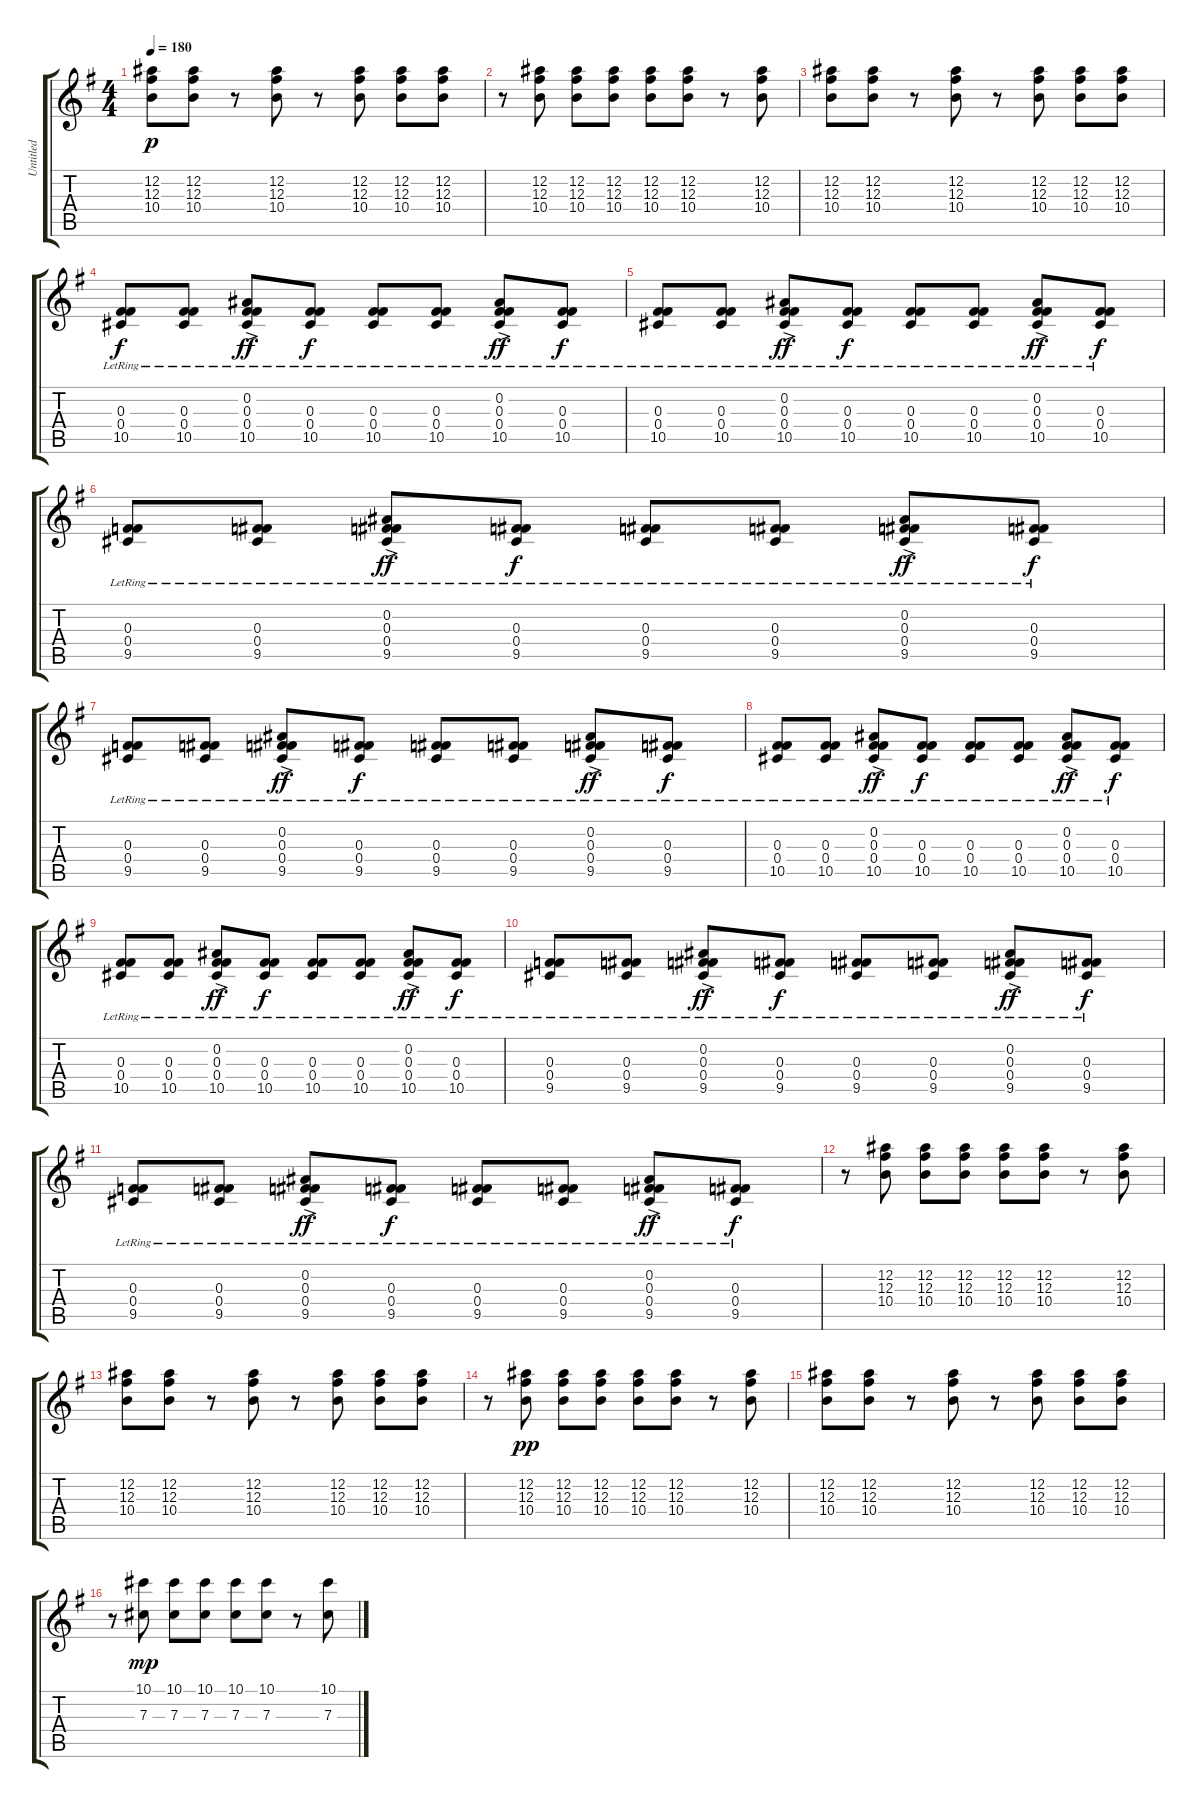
\track ("Untitled" "Untitled") {instrument electricguitarjazz}
\staff {score tabs}
\tuning (Eb4 Bb3 Gb3 Db3 Ab2 Eb2) {hide}
\ts (4 4)
\tempo 180
\clef g2
\ks g
(12.2 12.3 10.4).8{dy p} (12.2 12.3 10.4).8 r.8 (12.2 12.3 10.4).8 r.8 (12.2 12.3 10.4).8 (12.2 12.3 10.4).8 (12.2 12.3 10.4).8 |
r.8 (12.2 12.3 10.4).8 (12.2 12.3 10.4).8 (12.2 12.3 10.4).8 (12.2 12.3 10.4).8 (12.2 12.3 10.4).8 r.8 (12.2 12.3 10.4).8 |
(12.2 12.3 10.4).8 (12.2 12.3 10.4).8 r.8 (12.2 12.3 10.4).8 r.8 (12.2 12.3 10.4).8 (12.2 12.3 10.4).8 (12.2 12.3 10.4).8 |
(0.3{lr} 0.4{lr} 10.5{lr}).8{dy f} (0.3{lr} 0.4{lr} 10.5{lr}).8 (0.2{ac lr} 0.3{ac lr} 0.4{ac lr} 10.5{ac lr}).8{dy ff} (0.3{lr} 0.4{lr} 10.5{lr}).8{dy f} (0.3{lr} 0.4{lr} 10.5{lr}).8 (0.3{lr} 0.4{lr} 10.5{lr}).8 (0.2{ac lr} 0.3{ac lr} 0.4{ac lr} 10.5{ac lr}).8{dy ff} (0.3{lr} 0.4{lr} 10.5{lr}).8{dy f} |
(0.3{lr} 0.4{lr} 10.5{lr}).8 (0.3{lr} 0.4{lr} 10.5{lr}).8 (0.2{ac lr} 0.3{ac lr} 0.4{ac lr} 10.5{ac lr}).8{dy ff} (0.3{lr} 0.4{lr} 10.5{lr}).8{dy f} (0.3{lr} 0.4{lr} 10.5{lr}).8 (0.3{lr} 0.4{lr} 10.5{lr}).8 (0.2{ac lr} 0.3{ac lr} 0.4{ac lr} 10.5{ac lr}).8{dy ff} (0.3{lr} 0.4{lr} 10.5{lr}).8{dy f} |
(0.3{lr} 0.4{lr} 9.5{lr}).8 (0.3{lr} 0.4{lr} 9.5{lr}).8 (0.2{ac lr} 0.3{ac lr} 0.4{ac lr} 9.5{ac lr}).8{dy ff} (0.3{lr} 0.4{lr} 9.5{lr}).8{dy f} (0.3{lr} 0.4{lr} 9.5{lr}).8 (0.3{lr} 0.4{lr} 9.5{lr}).8 (0.2{ac lr} 0.3{ac lr} 0.4{ac lr} 9.5{ac lr}).8{dy ff} (0.3{lr} 0.4{lr} 9.5{lr}).8{dy f} |
(0.3{lr} 0.4{lr} 9.5{lr}).8 (0.3{lr} 0.4{lr} 9.5{lr}).8 (0.2{ac lr} 0.3{ac lr} 0.4{ac lr} 9.5{ac lr}).8{dy ff} (0.3{lr} 0.4{lr} 9.5{lr}).8{dy f} (0.3{lr} 0.4{lr} 9.5{lr}).8 (0.3{lr} 0.4{lr} 9.5{lr}).8 (0.2{ac lr} 0.3{ac lr} 0.4{ac lr} 9.5{ac lr}).8{dy ff} (0.3{lr} 0.4{lr} 9.5{lr}).8{dy f} |
(0.3{lr} 0.4{lr} 10.5{lr}).8 (0.3{lr} 0.4{lr} 10.5{lr}).8 (0.2{ac lr} 0.3{ac lr} 0.4{ac lr} 10.5{ac lr}).8{dy ff} (0.3{lr} 0.4{lr} 10.5{lr}).8{dy f} (0.3{lr} 0.4{lr} 10.5{lr}).8 (0.3{lr} 0.4{lr} 10.5{lr}).8 (0.2{ac lr} 0.3{ac lr} 0.4{ac lr} 10.5{ac lr}).8{dy ff} (0.3{lr} 0.4{lr} 10.5{lr}).8{dy f} |
(0.3{lr} 0.4{lr} 10.5{lr}).8 (0.3{lr} 0.4{lr} 10.5{lr}).8 (0.2{ac lr} 0.3{ac lr} 0.4{ac lr} 10.5{ac lr}).8{dy ff} (0.3{lr} 0.4{lr} 10.5{lr}).8{dy f} (0.3{lr} 0.4{lr} 10.5{lr}).8 (0.3{lr} 0.4{lr} 10.5{lr}).8 (0.2{ac lr} 0.3{ac lr} 0.4{ac lr} 10.5{ac lr}).8{dy ff} (0.3{lr} 0.4{lr} 10.5{lr}).8{dy f} |
(0.3{lr} 0.4{lr} 9.5{lr}).8 (0.3{lr} 0.4{lr} 9.5{lr}).8 (0.2{ac lr} 0.3{ac lr} 0.4{ac lr} 9.5{ac lr}).8{dy ff} (0.3{lr} 0.4{lr} 9.5{lr}).8{dy f} (0.3{lr} 0.4{lr} 9.5{lr}).8 (0.3{lr} 0.4{lr} 9.5{lr}).8 (0.2{ac lr} 0.3{ac lr} 0.4{ac lr} 9.5{ac lr}).8{dy ff} (0.3{lr} 0.4{lr} 9.5{lr}).8{dy f} |
(0.3{lr} 0.4{lr} 9.5{lr}).8 (0.3{lr} 0.4{lr} 9.5{lr}).8 (0.2{ac lr} 0.3{ac lr} 0.4{ac lr} 9.5{ac lr}).8{dy ff} (0.3{lr} 0.4{lr} 9.5{lr}).8{dy f} (0.3{lr} 0.4{lr} 9.5{lr}).8 (0.3{lr} 0.4{lr} 9.5{lr}).8 (0.2{ac lr} 0.3{ac lr} 0.4{ac lr} 9.5{ac lr}).8{dy ff} (0.3{lr} 0.4{lr} 9.5{lr}).8{dy f} |
r.8 (12.2 12.3 10.4).8 (12.2 12.3 10.4).8 (12.2 12.3 10.4).8 (12.2 12.3 10.4).8 (12.2 12.3 10.4).8 r.8 (12.2 12.3 10.4).8 |
(12.2 12.3 10.4).8 (12.2 12.3 10.4).8 r.8 (12.2 12.3 10.4).8 r.8 (12.2 12.3 10.4).8 (12.2 12.3 10.4).8 (12.2 12.3 10.4).8 |
r.8 (12.2 12.3 10.4).8{dy pp} (12.2 12.3 10.4).8 (12.2 12.3 10.4).8 (12.2 12.3 10.4).8 (12.2 12.3 10.4).8 r.8 (12.2 12.3 10.4).8 |
(12.2 12.3 10.4).8 (12.2 12.3 10.4).8 r.8 (12.2 12.3 10.4).8 r.8 (12.2 12.3 10.4).8 (12.2 12.3 10.4).8 (12.2 12.3 10.4).8 |
r.8 (10.1 7.3).8{dy mp} (10.1 7.3).8 (10.1 7.3).8 (10.1 7.3).8 (10.1 7.3).8 r.8 (10.1 7.3).8
